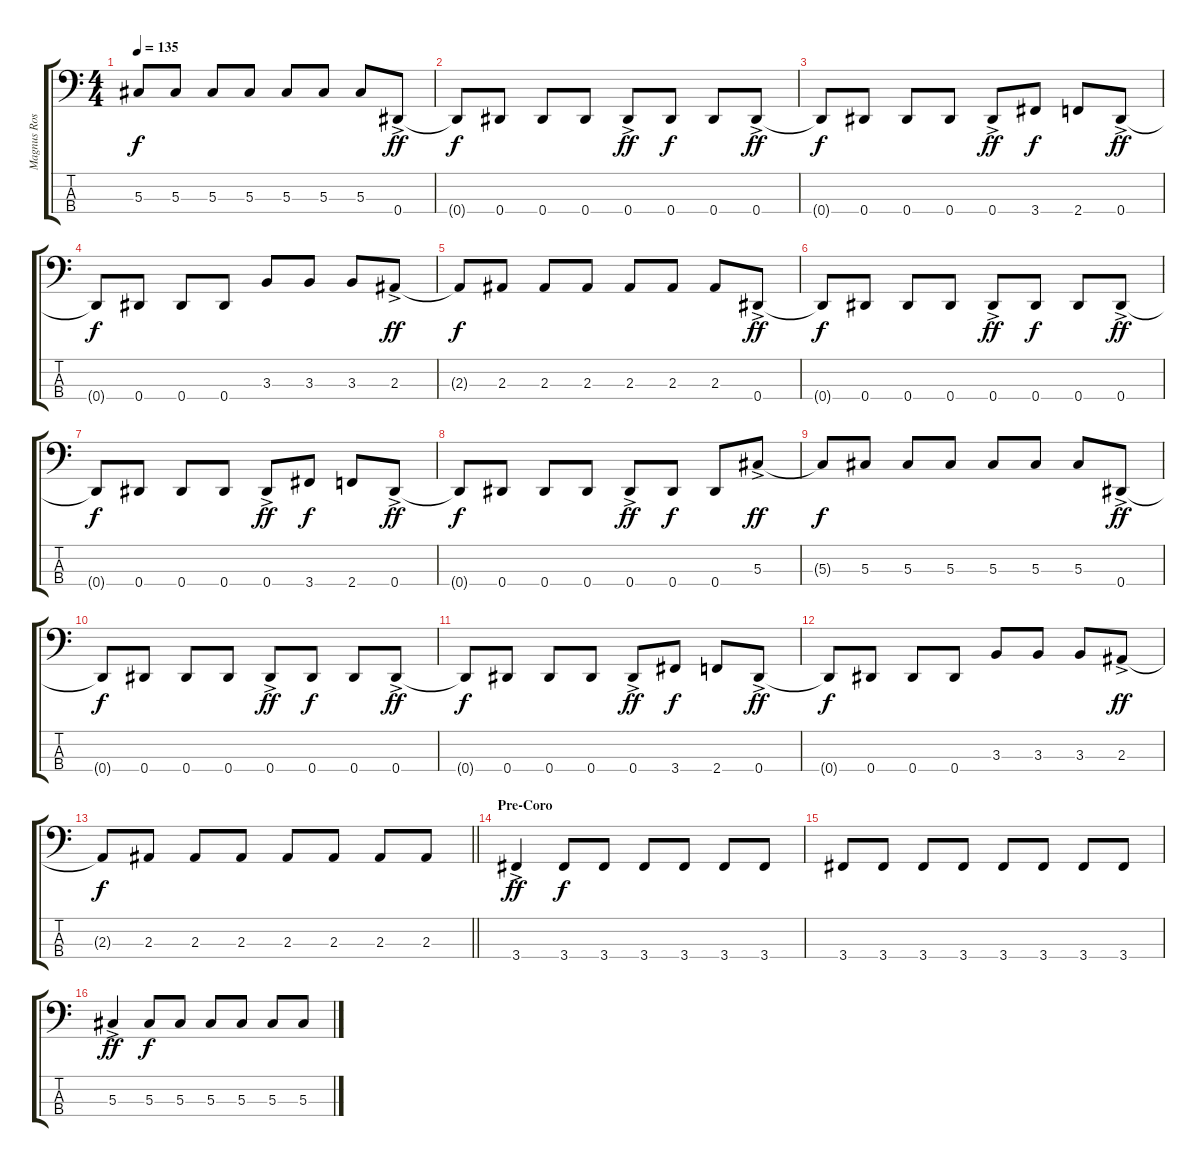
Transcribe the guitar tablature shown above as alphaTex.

\track ("Magnus Rosén" "Magnus Ros") {instrument electricbassfinger}
\staff {score tabs}
\tuning (Gb2 Db2 Ab1 Eb1) {hide}
\ts (4 4)
\tempo 135
\clef f4
\ks c
5.3{t}.8{dy f} 5.3.8 5.3.8 5.3.8 5.3.8 5.3.8 5.3.8 0.4{ac}.8{dy ff} |
0.4{t}.8{dy f} 0.4.8 0.4.8 0.4.8 0.4{ac}.8{dy ff} 0.4.8{dy f} 0.4.8 0.4{ac}.8{dy ff} |
0.4{t}.8{dy f} 0.4.8 0.4.8 0.4.8 0.4{ac}.8{dy ff} 3.4.8{dy f} 2.4.8 0.4{ac}.8{dy ff} |
0.4{t}.8{dy f} 0.4.8 0.4.8 0.4.8 3.3.8 3.3.8 3.3.8 2.3{ac}.8{dy ff} |
2.3{t}.8{dy f} 2.3.8 2.3.8 2.3.8 2.3.8 2.3.8 2.3.8 0.4{ac}.8{dy ff} |
0.4{t}.8{dy f} 0.4.8 0.4.8 0.4.8 0.4{ac}.8{dy ff} 0.4.8{dy f} 0.4.8 0.4{ac}.8{dy ff} |
0.4{t}.8{dy f} 0.4.8 0.4.8 0.4.8 0.4{ac}.8{dy ff} 3.4.8{dy f} 2.4.8 0.4{ac}.8{dy ff} |
0.4{t}.8{dy f} 0.4.8 0.4.8 0.4.8 0.4{ac}.8{dy ff} 0.4.8{dy f} 0.4.8 5.3{ac}.8{dy ff} |
5.3{t}.8{dy f} 5.3.8 5.3.8 5.3.8 5.3.8 5.3.8 5.3.8 0.4{ac}.8{dy ff} |
0.4{t}.8{dy f} 0.4.8 0.4.8 0.4.8 0.4{ac}.8{dy ff} 0.4.8{dy f} 0.4.8 0.4{ac}.8{dy ff} |
0.4{t}.8{dy f} 0.4.8 0.4.8 0.4.8 0.4{ac}.8{dy ff} 3.4.8{dy f} 2.4.8 0.4{ac}.8{dy ff} |
0.4{t}.8{dy f} 0.4.8 0.4.8 0.4.8 3.3.8 3.3.8 3.3.8 2.3{ac}.8{dy ff} |
\barLineRight lightlight
2.3{t}.8{dy f} 2.3.8 2.3.8 2.3.8 2.3.8 2.3.8 2.3.8 2.3.8 |
\section ("" "Pre-Coro")
3.4{ac}.4{dy ff} 3.4.8{dy f} 3.4.8 3.4.8 3.4.8 3.4.8 3.4.8 |
3.4.8 3.4.8 3.4.8 3.4.8 3.4.8 3.4.8 3.4.8 3.4.8 |
5.3{ac}.4{dy ff} 5.3.8{dy f} 5.3.8 5.3.8 5.3.8 5.3.8 5.3.8
